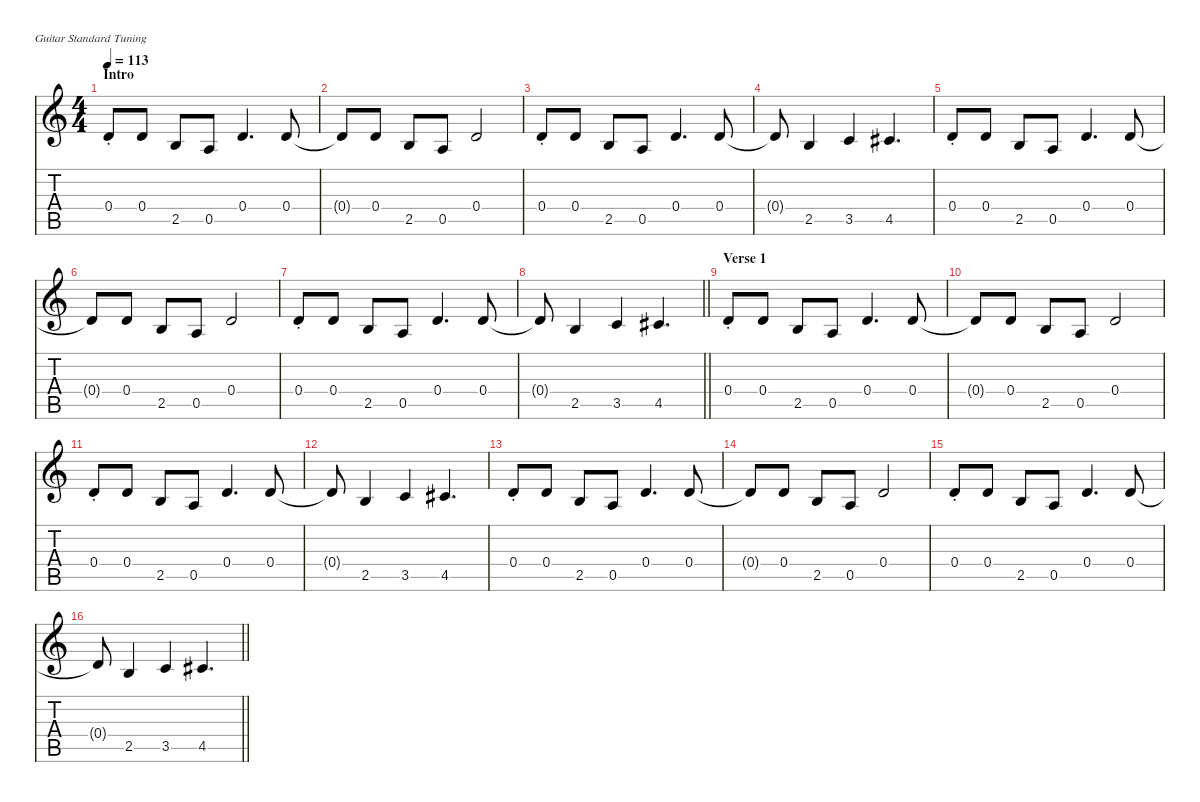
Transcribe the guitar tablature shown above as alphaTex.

\defaultSystemsLayout 4
\hideDynamics
\bracketExtendMode nobrackets
\singleTrackTrackNamePolicy hidden
\multiTrackTrackNamePolicy hidden
\firstSystemTrackNameMode fullname
\firstSystemTrackNameOrientation horizontal
\otherSystemsTrackNameOrientation horizontal
\track ("Guitar (lead)" "jz.guit.") {instrument electricguitarjazz}
\staff {score tabs}
\tuning (E4 B3 G3 D3 A2 E2)
\ts (4 4)
\section ("" "Intro")
\tempo 113
\clef g2
\ks c
0.4{st}.8{dy fff instrument electricguitarjazz beam Up} 0.4.8{dy ff beam Up} 2.5.8{beam Up} 0.5.8{beam Up} 0.4.4{d beam Up} 0.4.8{beam Up} |
0.4{t}.8{dy f beam Up} 0.4.8{dy ff beam Up} 2.5.8{beam Up} 0.5.8{dy f beam Up} 0.4.2{dy ff beam Up} |
0.4{st}.8{dy fff beam Up} 0.4.8{dy ff beam Up} 2.5.8{beam Up} 0.5.8{beam Up} 0.4.4{d beam Up} 0.4.8{beam Up} |
0.4{t}.8{dy f beam Up} 2.5.4{dy ff beam Up} 3.5.4{dy fff beam Up} 4.5{acc #}.4{d beam Up} |
0.4{st}.8{beam Up} 0.4.8{dy ff beam Up} 2.5.8{beam Up} 0.5.8{beam Up} 0.4.4{d beam Up} 0.4.8{beam Up} |
0.4{t}.8{dy f beam Up} 0.4.8{dy ff beam Up} 2.5.8{beam Up} 0.5.8{dy f beam Up} 0.4.2{dy ff beam Up} |
0.4{st}.8{dy fff beam Up} 0.4.8{dy ff beam Up} 2.5.8{beam Up} 0.5.8{beam Up} 0.4.4{d beam Up} 0.4.8{beam Up} |
\barLineRight lightlight
0.4{t}.8{dy f beam Up} 2.5.4{dy ff beam Up} 3.5.4{dy fff beam Up} 4.5{acc #}.4{d beam Up} |
\section ("" "Verse 1")
0.4{st}.8{beam Up} 0.4.8{dy ff beam Up} 2.5.8{beam Up} 0.5.8{beam Up} 0.4.4{d beam Up} 0.4.8{beam Up} |
0.4{t}.8{dy f beam Up} 0.4.8{dy ff beam Up} 2.5.8{beam Up} 0.5.8{dy f beam Up} 0.4.2{dy ff beam Up} |
0.4{st}.8{dy fff beam Up} 0.4.8{dy ff beam Up} 2.5.8{beam Up} 0.5.8{beam Up} 0.4.4{d beam Up} 0.4.8{beam Up} |
0.4{t}.8{dy f beam Up} 2.5.4{dy ff beam Up} 3.5.4{dy fff beam Up} 4.5{acc #}.4{d beam Up} |
0.4{st}.8{beam Up} 0.4.8{dy ff beam Up} 2.5.8{beam Up} 0.5.8{beam Up} 0.4.4{d beam Up} 0.4.8{beam Up} |
0.4{t}.8{dy f beam Up} 0.4.8{dy ff beam Up} 2.5.8{beam Up} 0.5.8{dy f beam Up} 0.4.2{dy ff beam Up} |
0.4{st}.8{dy fff beam Up} 0.4.8{dy ff beam Up} 2.5.8{beam Up} 0.5.8{beam Up} 0.4.4{d beam Up} 0.4.8{beam Up} |
\barLineRight lightlight
0.4{t}.8{dy f beam Up} 2.5.4{dy ff beam Up} 3.5.4{dy fff beam Up} 4.5{acc #}.4{d beam Up}
